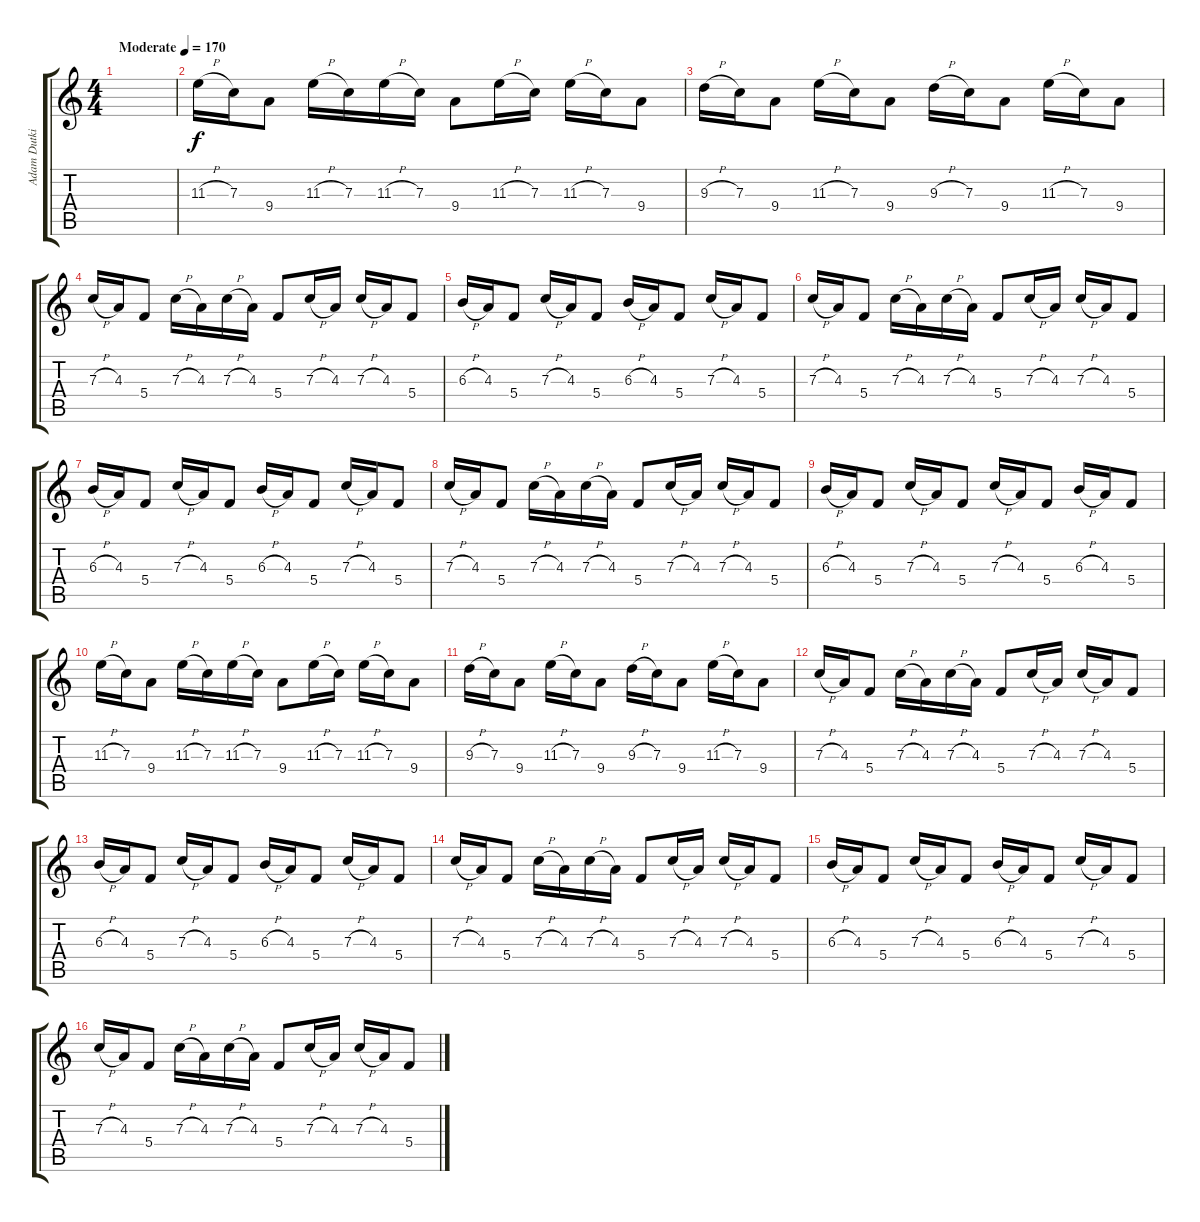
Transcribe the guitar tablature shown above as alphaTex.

\track ("Adam Dutkiewicz" "Adam Dutki") {instrument distortionguitar}
\staff {score tabs}
\tuning (D4 A3 F3 C3 G2 C2) {hide}
\ts (4 4)
\tempo (170 "Moderate")
\clef g2
\ks c
|
11.3{h}.16 7.3.16 9.4.8 11.3{h}.16 7.3.16 11.3{h}.16 7.3.16 9.4.8 11.3{h}.16 7.3.16 11.3{h}.16 7.3.16 9.4.8 |
9.3{h}.16 7.3.16 9.4.8 11.3{h}.16 7.3.16 9.4.8 9.3{h}.16 7.3.16 9.4.8 11.3{h}.16 7.3.16 9.4.8 |
7.3{h}.16 4.3.16 5.4.8 7.3{h}.16 4.3.16 7.3{h}.16 4.3.16 5.4.8 7.3{h}.16 4.3.16 7.3{h}.16 4.3.16 5.4.8 |
6.3{h}.16 4.3.16 5.4.8 7.3{h}.16 4.3.16 5.4.8 6.3{h}.16 4.3.16 5.4.8 7.3{h}.16 4.3.16 5.4.8 |
7.3{h}.16 4.3.16 5.4.8 7.3{h}.16 4.3.16 7.3{h}.16 4.3.16 5.4.8 7.3{h}.16 4.3.16 7.3{h}.16 4.3.16 5.4.8 |
6.3{h}.16 4.3.16 5.4.8 7.3{h}.16 4.3.16 5.4.8 6.3{h}.16 4.3.16 5.4.8 7.3{h}.16 4.3.16 5.4.8 |
7.3{h}.16 4.3.16 5.4.8 7.3{h}.16 4.3.16 7.3{h}.16 4.3.16 5.4.8 7.3{h}.16 4.3.16 7.3{h}.16 4.3.16 5.4.8 |
6.3{h}.16 4.3.16 5.4.8 7.3{h}.16 4.3.16 5.4.8 7.3{h}.16 4.3.16 5.4.8 6.3{h}.16 4.3.16 5.4.8 |
11.3{h}.16 7.3.16 9.4.8 11.3{h}.16 7.3.16 11.3{h}.16 7.3.16 9.4.8 11.3{h}.16 7.3.16 11.3{h}.16 7.3.16 9.4.8 |
9.3{h}.16 7.3.16 9.4.8 11.3{h}.16 7.3.16 9.4.8 9.3{h}.16 7.3.16 9.4.8 11.3{h}.16 7.3.16 9.4.8 |
7.3{h}.16 4.3.16 5.4.8 7.3{h}.16 4.3.16 7.3{h}.16 4.3.16 5.4.8 7.3{h}.16 4.3.16 7.3{h}.16 4.3.16 5.4.8 |
6.3{h}.16 4.3.16 5.4.8 7.3{h}.16 4.3.16 5.4.8 6.3{h}.16 4.3.16 5.4.8 7.3{h}.16 4.3.16 5.4.8 |
7.3{h}.16 4.3.16 5.4.8 7.3{h}.16 4.3.16 7.3{h}.16 4.3.16 5.4.8 7.3{h}.16 4.3.16 7.3{h}.16 4.3.16 5.4.8 |
6.3{h}.16 4.3.16 5.4.8 7.3{h}.16 4.3.16 5.4.8 6.3{h}.16 4.3.16 5.4.8 7.3{h}.16 4.3.16 5.4.8 |
7.3{h}.16 4.3.16 5.4.8 7.3{h}.16 4.3.16 7.3{h}.16 4.3.16 5.4.8 7.3{h}.16 4.3.16 7.3{h}.16 4.3.16 5.4.8
